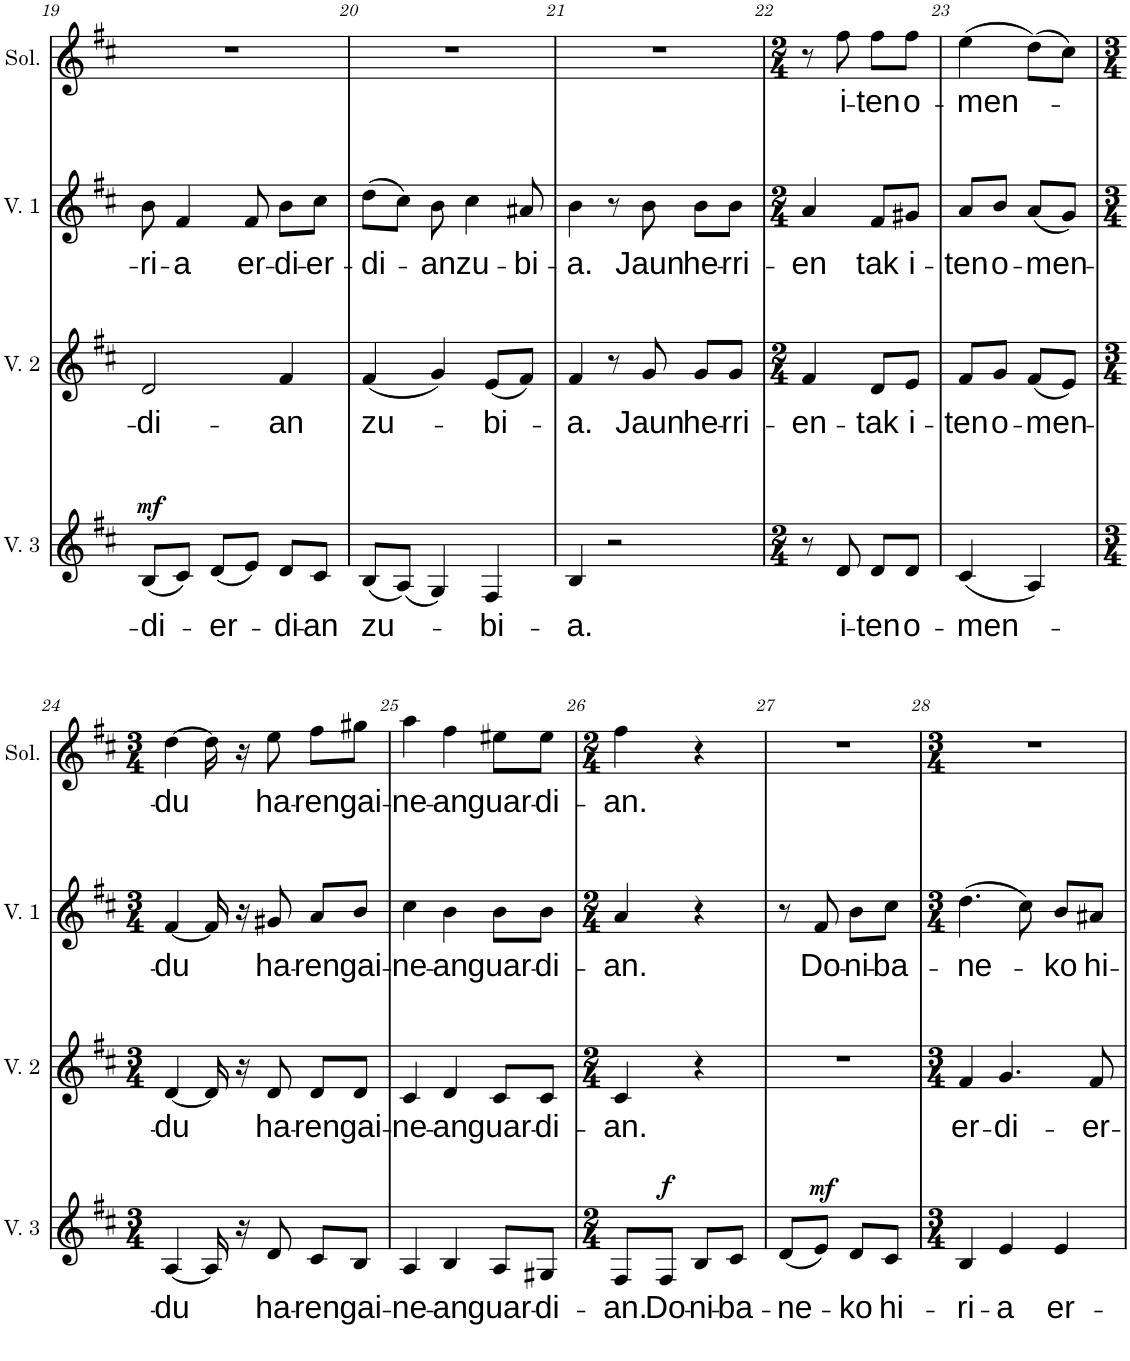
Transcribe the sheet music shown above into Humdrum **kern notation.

**kern	**text	**dynam	**kern	**text	**kern	**text	**kern	**text
*part4	*part4	*part4	*part3	*part3	*part2	*part2	*part1	*part1
*staff4	*staff4	*staff4	*staff3	*staff3	*staff2	*staff2	*staff1	*staff1
*I"Voix 3	*	*	*I"Voix 2	*	*I"Voix 1	*	*I"Solo	*
*I'V. 3	*	*	*I'V. 2	*	*I'V. 1	*	*I'Sol.	*
!!LO:PB:g=z
*clefG2	*	*	*clefG2	*	*clefG2	*	*clefG2	*
*k[f#c#]	*	*	*k[f#c#]	*	*k[f#c#]	*	*k[f#c#]	*
*M3/4	*	*	*M3/4	*	*M3/4	*	*M3/4	*
=19	=19	=19	=19	=19	=19	=19	=19	=19
!	!LO:LY:b	!LO:DY:a	!	!LO:LY:b	!	!LO:LY:b	!	!
(8B/L	-di-	mf	2d/	-di-	8b\	-ri-	2.r	.
!	!	!	!	!	!	!LO:LY:b	!	!
8c#/J)	.	.	.	.	4f#/	-a	.	.
!	!LO:LY:b	!	!	!	!	!	!	!
(8d/L	-er-	.	.	.	.	.	.	.
!	!	!	!	!	!	!LO:LY:b	!	!
8e/J)	.	.	.	.	8f#/	er-	.	.
!	!LO:LY:b	!	!	!LO:LY:b	!	!LO:LY:b	!	!
8d/L	-di-	.	4f#/	-an	8b\L	-di-	.	.
!	!LO:LY:b	!	!	!	!	!LO:LY:b	!	!
8c#/J	-an	.	.	.	8cc#\J	-er-	.	.
=20	=20	=20	=20	=20	=20	=20	=20	=20
!	!LO:LY:b	!	!	!LO:LY:b	!	!LO:LY:b	!	!
(8B/L	zu-	.	(4f#/	zu-	(8dd\L	-di-	2.r	.
(8A/J)	.	.	.	.	8cc#\J)	.	.	.
!	!	!	!	!	!	!LO:LY:b	!	!
4G/)	.	.	4g/)	.	8b\	-an	.	.
!	!	!	!	!	!	!LO:LY:b	!	!
.	.	.	.	.	4cc#\	zu-	.	.
!	!LO:LY:b	!	!	!LO:LY:b	!	!	!	!
4F#/	-bi-	.	(8e/L	-bi-	.	.	.	.
!	!	!	!	!	!	!LO:LY:b	!	!
.	.	.	8f#/J)	.	8a#X/	-bi-	.	.
=21	=21	=21	=21	=21	=21	=21	=21	=21
!	!LO:LY:b	!	!	!LO:LY:b	!	!LO:LY:b	!	!
4B/	-a.	.	4f#/	-a.	4b\	-a.	2.r	.
2r	.	.	8r	.	8r	.	.	.
!	!	!	!	!LO:LY:b	!	!LO:LY:b	!	!
.	.	.	8g/	Jaun	8b\	Jaun	.	.
!	!	!	!	!LO:LY:b	!	!LO:LY:b	!	!
.	.	.	8g/L	he-	8b\L	he-	.	.
!	!	!	!	!LO:LY:b	!	!LO:LY:b	!	!
.	.	.	8g/J	-rri-	8b\J	-rri-	.	.
=22	=22	=22	=22	=22	=22	=22	=22	=22
*M2/4	*	*	*M2/4	*	*M2/4	*	*M2/4	*
!	!	!	!	!LO:LY:b	!	!LO:LY:b	!	!
8r	.	.	4f#/	-en-	4a/	-en	8r	.
!	!LO:LY:b	!	!	!	!	!	!	!LO:LY:b
8d/	i-	.	.	.	.	.	8ff#\	i-
!	!LO:LY:b	!	!	!LO:LY:b	!	!LO:LY:b	!	!LO:LY:b
8d/L	-ten	.	8d/L	-tak	8f#/L	-tak	8ff#\L	-ten
!	!LO:LY:b	!	!	!LO:LY:b	!	!LO:LY:b	!	!LO:LY:b
8d/J	o-	.	8e/J	i-	8g#X/J	i-	8ff#\J	o-
=23	=23	=23	=23	=23	=23	=23	=23	=23
!	!LO:LY:b	!	!	!LO:LY:b	!	!LO:LY:b	!	!LO:LY:b
(4c#/	-men-	.	8f#/L	-ten	8a/L	-ten	(4ee\	-men-
!	!	!	!	!LO:LY:b	!	!LO:LY:b	!	!
.	.	.	8g/J	o-	8b/J	o-	.	.
!	!	!	!	!LO:LY:b	!	!LO:LY:b	!	!
4A/)	.	.	(8f#/L	-men-	(8a/L	-men-	(8dd\L)	.
.	.	.	8e/J)	.	8g/J)	.	8cc#\J)	.
!!LO:LB:g=z
=24	=24	=24	=24	=24	=24	=24	=24	=24
*M3/4	*	*	*M3/4	*	*M3/4	*	*M3/4	*
!	!LO:LY:b	!	!	!LO:LY:b	!	!LO:LY:b	!	!LO:LY:b
[4A/	-du	.	[4d/	du	[4f#/	-du	[4dd\	-du
16A/]	.	.	16d/]	.	16f#/]	.	16dd\]	.
16r	.	.	16r	.	16r	.	16r	.
!	!LO:LY:b	!	!	!LO:LY:b	!	!LO:LY:b	!	!LO:LY:b
8d/	ha-	.	8d/	ha-	8g#X/	ha-	8ee\	ha-
!	!LO:LY:b	!	!	!LO:LY:b	!	!LO:LY:b	!	!LO:LY:b
8c#/L	-ren	.	8d/L	-ren	8a/L	-ren	8ff#\L	-ren
!	!LO:LY:b	!	!	!LO:LY:b	!	!LO:LY:b	!	!LO:LY:b
8B/J	gai-	.	8d/J	gai-	8b/J	gai-	8gg#X\J	gai-
=25	=25	=25	=25	=25	=25	=25	=25	=25
!	!LO:LY:b	!	!	!LO:LY:b	!	!LO:LY:b	!	!LO:LY:b
4A/	-ne-	.	4c#/	-ne-	4cc#\	-ne-	4aa\	-ne-
!	!LO:LY:b	!	!	!LO:LY:b	!	!LO:LY:b	!	!LO:LY:b
4B/	-an	.	4d/	-an	4b\	-an	4ff#\	-an
!	!LO:LY:b	!	!	!LO:LY:b	!	!LO:LY:b	!	!LO:LY:b
8A/L	guar-	.	8c#/L	guar-	8b\L	guar-	8ee#X\L	guar-
!	!LO:LY:b	!	!	!LO:LY:b	!	!LO:LY:b	!	!LO:LY:b
8G#X/J	-di-	.	8c#/J	-di-	8b\J	-di-	8ee#\J	-di-
=26	=26	=26	=26	=26	=26	=26	=26	=26
*M2/4	*	*	*M2/4	*	*M2/4	*	*M2/4	*
!	!LO:LY:b	!	!	!LO:LY:b	!	!LO:LY:b	!	!LO:LY:b
8F#/L	-an.	.	4c#/	-an.	4a/	-an.	4ff#\	-an.
!	!LO:LY:b	!LO:DY:a	!	!	!	!	!	!
8F#/J	Do-	f	.	.	.	.	.	.
!	!LO:LY:b	!	!	!	!	!	!	!
8B/L	-ni-	.	4r	.	4r	.	4r	.
!	!LO:LY:b	!	!	!	!	!	!	!
8c#/J	-ba-	.	.	.	.	.	.	.
=27	=27	=27	=27	=27	=27	=27	=27	=27
!	!LO:LY:b	!	!	!	!	!	!	!
(8d/L	-ne-	.	2r	.	8r	.	2r	.
!	!	!LO:DY:a	!	!	!	!LO:LY:b	!	!
8e/J)	.	mf	.	.	8f#/	Do-	.	.
!	!LO:LY:b	!	!	!	!	!LO:LY:b	!	!
8d/L	-ko	.	.	.	8b\L	-ni-	.	.
!	!LO:LY:b	!	!	!	!	!LO:LY:b	!	!
8c#/J	hi-	.	.	.	8cc#\J	-ba-	.	.
=28	=28	=28	=28	=28	=28	=28	=28	=28
*M3/4	*	*	*M3/4	*	*M3/4	*	*M3/4	*
!	!LO:LY:b	!	!	!LO:LY:b	!	!LO:LY:b	!	!
4B/	-ri-	.	4f#/	er-	(4.dd\	-ne-	2.r	.
!	!LO:LY:b	!	!	!LO:LY:b	!	!	!	!
4e/	-a	.	4.g/	-di-	.	.	.	.
.	.	.	.	.	8cc#\)	.	.	.
!	!LO:LY:b	!	!	!	!	!LO:LY:b	!	!
4e/	er-	.	.	.	8b/L	-ko	.	.
!	!	!	!	!LO:LY:b	!	!LO:LY:b	!	!
.	.	.	8f#/	er-	8a#X/J	hi-	.	.
=	=	=	=	=	=	=	=	=
*-	*-	*-	*-	*-	*-	*-	*-	*-
